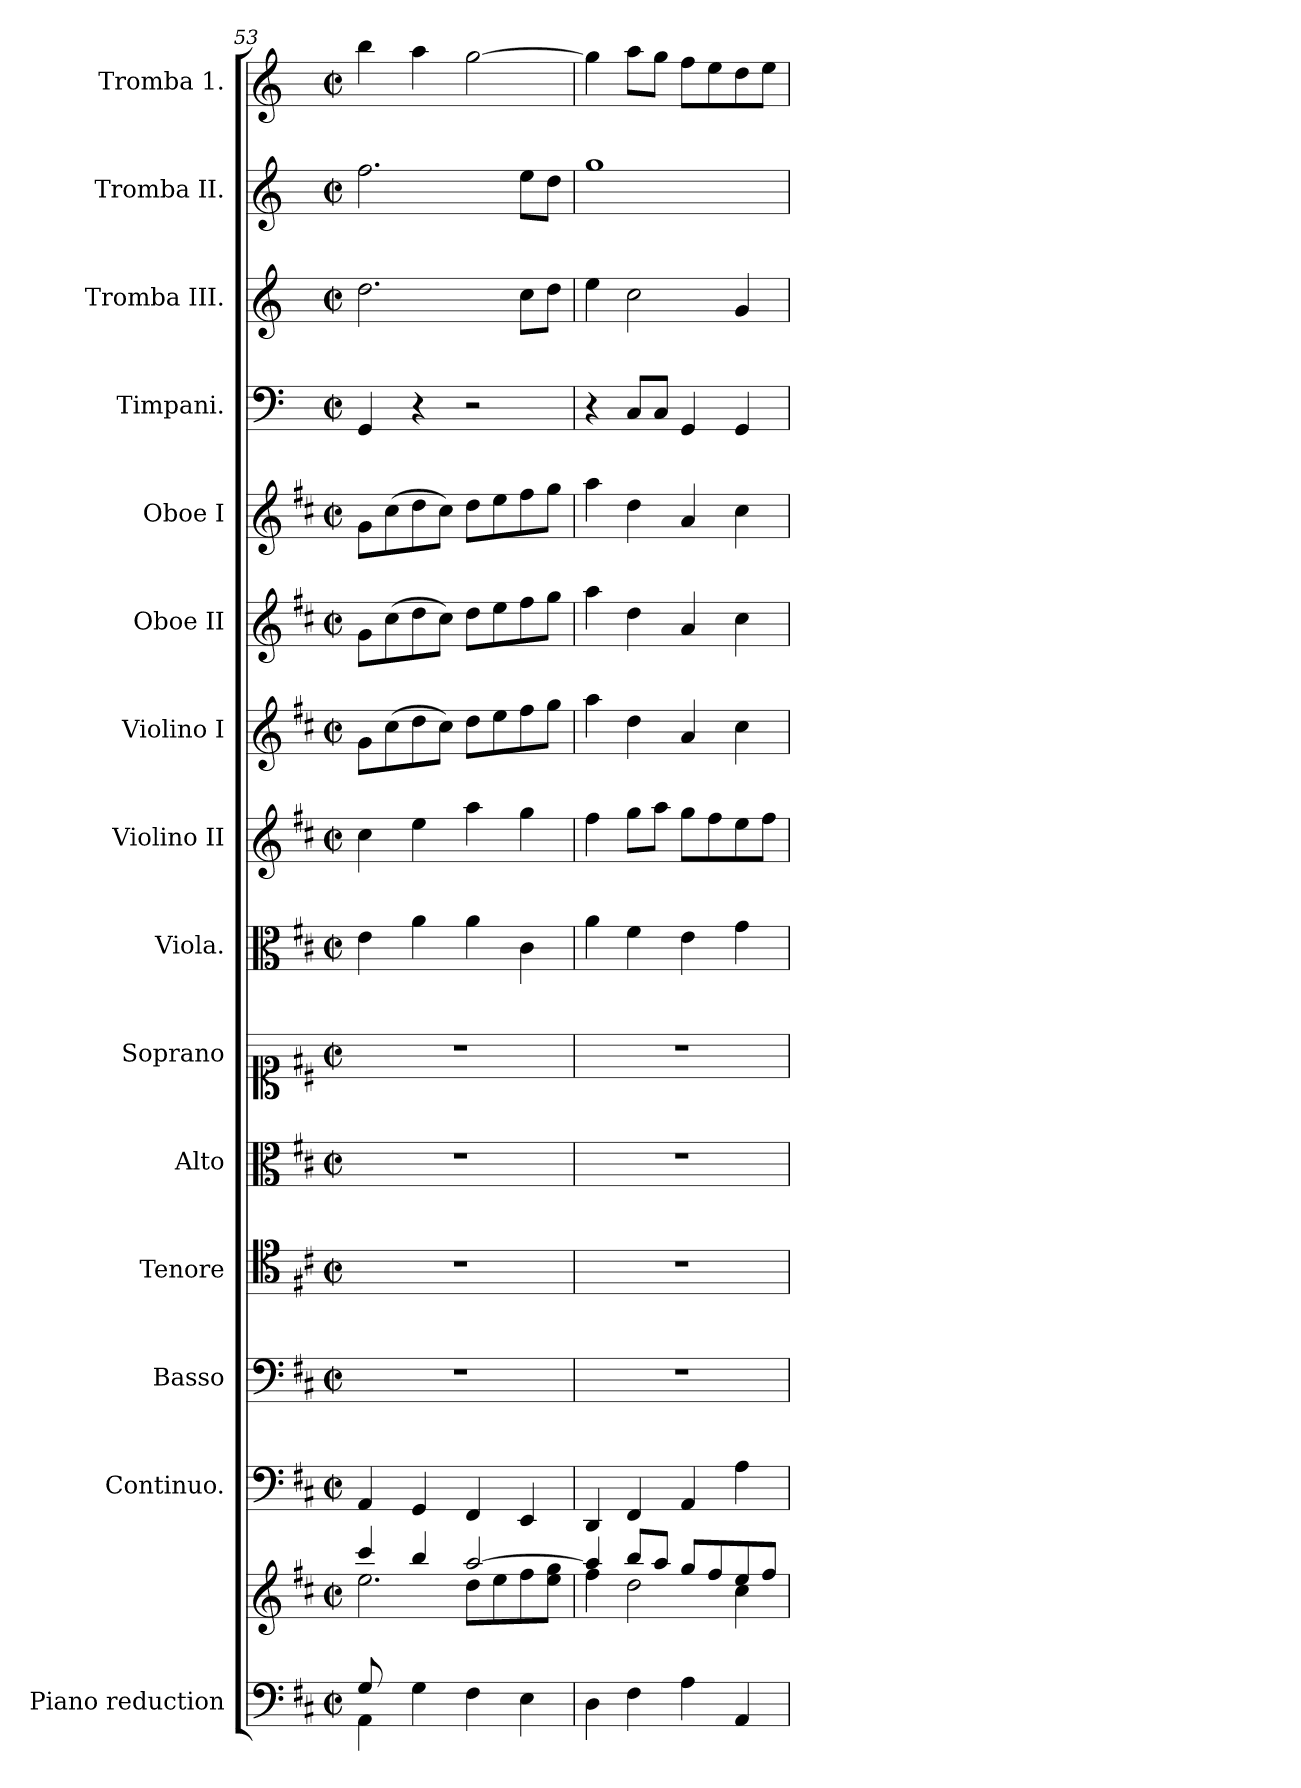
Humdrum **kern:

**kern	**kern	**kern	**kern	**kern	**kern	**kern	**kern	**kern	**kern	**kern	**kern	**kern	**kern	**kern	**kern
*part15	*part15	*part14	*part13	*part12	*part11	*part10	*part9	*part8	*part7	*part6	*part5	*part4	*part3	*part2	*part1
*staff16	*staff15	*staff14	*staff13	*staff12	*staff11	*staff10	*staff9	*staff8	*staff7	*staff6	*staff5	*staff4	*staff3	*staff2	*staff1
*I"Piano reduction	*	*I"Continuo.	*I"Basso	*I"Tenore	*I"Alto	*I"Soprano	*I"Viola.	*I"Violino II	*I"Violino I	*I"Oboe II	*I"Oboe I	*I"Timpani.	*I"Tromba III.	*I"Tromba II.	*I"Tromba 1.
*I'Pno	*	*	*	*	*	*	*I'Vla	*	*I'Vln	*I'Ob	*I'Ob	*I'Timp	*	*	*
*clefF4	*clefG2	*clefF4	*clefF4	*clefC4	*clefC3	*clefC1	*clefC3	*clefG2	*clefG2	*clefG2	*clefG2	*clefF4	*clefG2	*clefG2	*clefG2
*	*	*	*	*	*	*	*	*	*	*	*	*ITrd-1c-2	*ITrd-1c-2	*ITrd-1c-2	*ITrd-1c-2
*k[f#c#]	*k[f#c#]	*k[f#c#]	*k[f#c#]	*k[f#c#]	*k[f#c#]	*k[f#c#]	*k[f#c#]	*k[f#c#]	*k[f#c#]	*k[f#c#]	*k[f#c#]	*k[f#c#]	*k[f#c#]	*k[f#c#]	*k[f#c#]
*M2/2	*M2/2	*M2/2	*M2/2	*M2/2	*M2/2	*M2/2	*M2/2	*M2/2	*M2/2	*M2/2	*M2/2	*M2/2	*M2/2	*M2/2	*M2/2
*met(c|)	*met(c|)	*met(c|)	*met(c|)	*met(c|)	*met(c|)	*met(c|)	*met(c|)	*met(c|)	*met(c|)	*met(c|)	*met(c|)	*met(c|)	*met(c|)	*met(c|)	*met(c|)
=53	=53	=53	=53	=53	=53	=53	=53	=53	=53	=53	=53	=53	=53	=53	=53
*^	*^	*	*	*	*	*	*	*	*	*	*	*	*	*	*
*	*	*	*^	*	*	*	*	*	*	*	*	*	*	*	*	*	*
8G/L	4AA\	4ccc#/	8ryy	2.ee\	4AA/	1r	1r	1r	1r	4e\	4cc#\	8g\L	8g\L	8g\L	4AA/	2.ee\	2.gg\	4ccc#\
2..ryy	.	.	8cc#\	.	.	.	.	.	.	.	.	(8cc#\	(8cc#\	(8cc#\	.	.	.	.
.	4G\	4bb/	8dd\	.	4GG/	.	.	.	.	4a\	4ee\	8dd\	8dd\	8dd\	4r	.	.	4bb\
.	.	.	8cc#\J	.	.	.	.	.	.	.	.	8cc#\J)	8cc#\J)	8cc#\J)	.	.	.	.
.	4F#\	[2aa/	8dd\L	.	4FF#/	.	.	.	.	4a\	4aa\	8dd\L	8dd\L	8dd\L	2r	.	.	[2aa\
.	.	.	8ee\	.	.	.	.	.	.	.	.	8ee\	8ee\	8ee\	.	.	.	.
.	4E\	.	8ff#\	4ryy	4EE/	.	.	.	.	4c#\	4gg\	8ff#\	8ff#\	8ff#\	.	8dd\L	8ff#\L	.
.	.	.	8ee\ 8gg\J	.	.	.	.	.	.	.	.	8gg\J	8gg\J	8gg\J	.	8ee\J	8ee\J	.
*v	*v	*	*	*	*	*	*	*	*	*	*	*	*	*	*	*	*	*
*	*	*v	*v	*	*	*	*	*	*	*	*	*	*	*	*	*	*
!!LO:PB:g=z
=54	=54	=54	=54	=54	=54	=54	=54	=54	=54	=54	=54	=54	=54	=54	=54	=54
4D\	4aa/]	4ff#\	4DD/	1r	1r	1r	1r	4a\	4ff#\	4aa\	4aa\	4aa\	4r	4ff#\	1aa	4aa\]
4F#\	8bb/L	2dd\	4FF#/	.	.	.	.	4f#\	8gg\L	4dd\	4dd\	4dd\	8D/L	2dd\	.	8bb\L
.	8aa/J	.	.	.	.	.	.	.	8aa\J	.	.	.	8D/J	.	.	8aa\J
4A\	8gg/L	.	4AA/	.	.	.	.	4e\	8gg\L	4a/	4a/	4a/	4AA/	.	.	8gg\L
.	8ff#/	.	.	.	.	.	.	.	8ff#\	.	.	.	.	.	.	8ff#\
4AA/	8ee/	4cc#\	4A\	.	.	.	.	4g\	8ee\	4cc#\	4cc#\	4cc#\	4AA/	4a/	.	8ee\
.	8ff#/J	.	.	.	.	.	.	.	8ff#\J	.	.	.	.	.	.	8ff#\J
*	*v	*v	*	*	*	*	*	*	*	*	*	*	*	*	*	*
=	=	=	=	=	=	=	=	=	=	=	=	=	=	=	=
*-	*-	*-	*-	*-	*-	*-	*-	*-	*-	*-	*-	*-	*-	*-	*-
